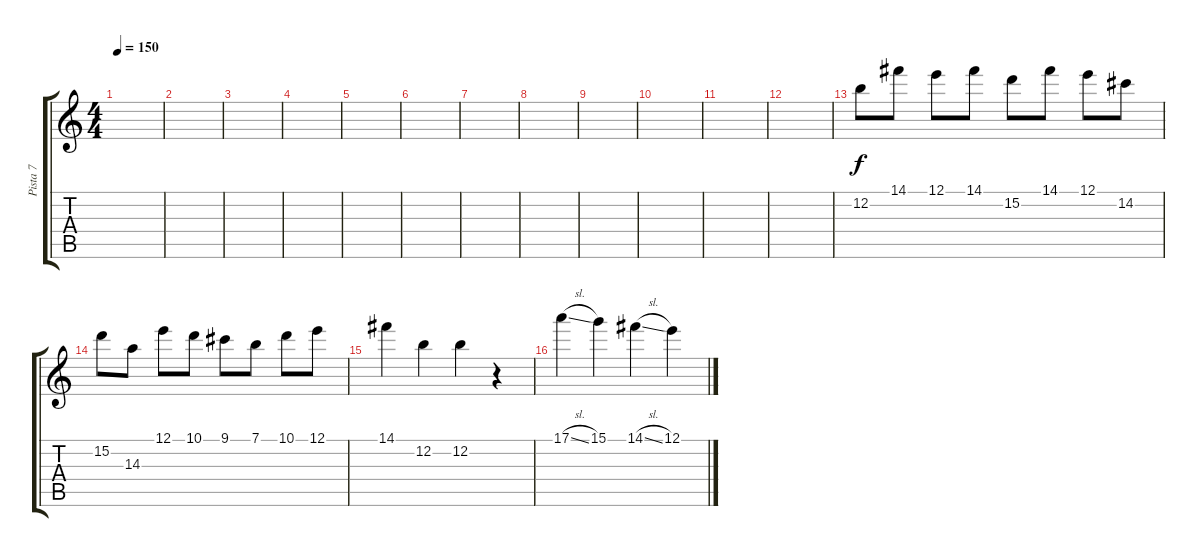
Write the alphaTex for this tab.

\track ("Pista 7" "Pista 7") {instrument contrabass}
\staff {score tabs}
\tuning (E4 B3 G3 D3 A2 E2) {hide}
\ts (4 4)
\tempo 150
\clef g2
\ks c
|
|
|
|
|
|
|
|
|
|
|
|
12.2.8 14.1.8 12.1.8 14.1.8 15.2.8 14.1.8 12.1.8 14.2.8 |
15.2.8 14.3.8 12.1.8 10.1.8 9.1.8 7.1.8 10.1.8 12.1.8 |
14.1.4 12.2.4 12.2.4 r.4 |
17.1{sl}.4 15.1.4 14.1{sl}.4 12.1.4
